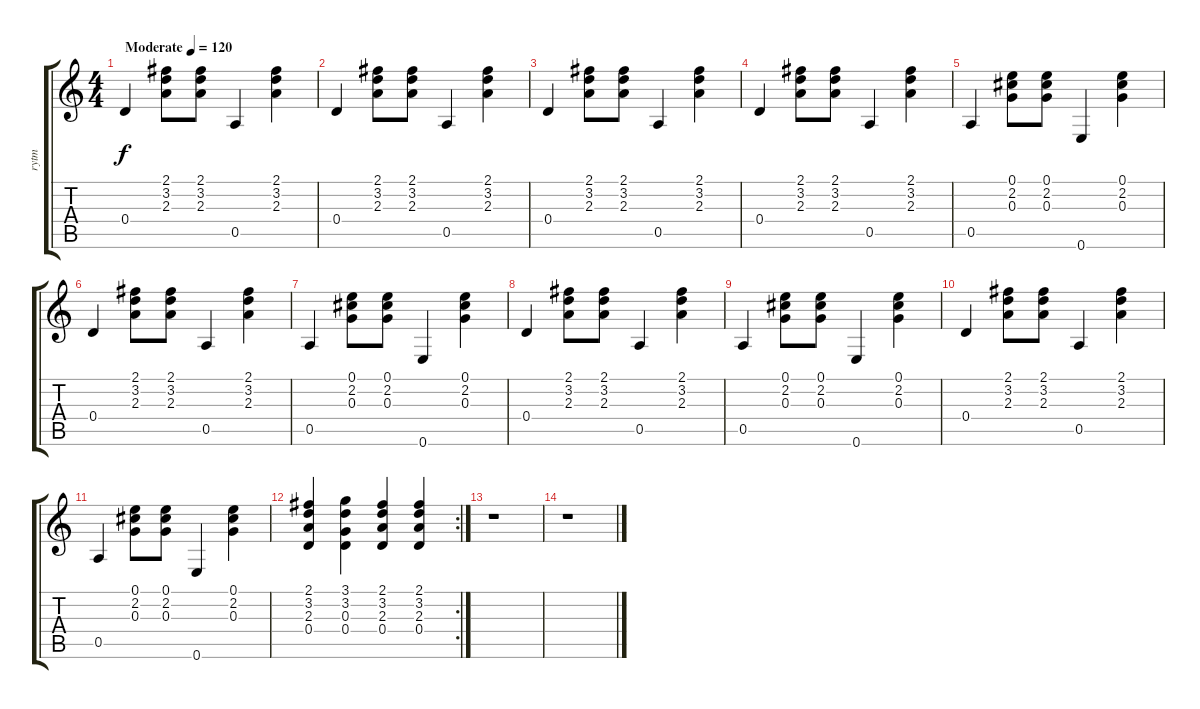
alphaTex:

\track ("rytm" "rytm") {instrument acousticguitarnylon}
\staff {score tabs}
\tuning (E4 B3 G3 D3 A2 E2) {hide}
\ts (4 4)
\tempo (120 "Moderate")
\clef g2
\ks c
0.4.4{dy f instrument acousticguitarnylon} (2.1 3.2 2.3).8 (2.1 3.2 2.3).8 0.5.4 (2.1 3.2 2.3).4 |
0.4.4 (2.1 3.2 2.3).8 (2.1 3.2 2.3).8 0.5.4 (2.1 3.2 2.3).4 |
0.4.4 (2.1 3.2 2.3).8 (2.1 3.2 2.3).8 0.5.4 (2.1 3.2 2.3).4 |
0.4.4 (2.1 3.2 2.3).8 (2.1 3.2 2.3).8 0.5.4 (2.1 3.2 2.3).4 |
0.5.4 (0.1 2.2 0.3).8 (0.1 2.2 0.3).8 0.6.4 (0.1 2.2 0.3).4 |
0.4.4 (2.1 3.2 2.3).8 (2.1 3.2 2.3).8 0.5.4 (2.1 3.2 2.3).4 |
0.5.4 (0.1 2.2 0.3).8 (0.1 2.2 0.3).8 0.6.4 (0.1 2.2 0.3).4 |
0.4.4 (2.1 3.2 2.3).8 (2.1 3.2 2.3).8 0.5.4 (2.1 3.2 2.3).4 |
0.5.4 (0.1 2.2 0.3).8 (0.1 2.2 0.3).8 0.6.4 (0.1 2.2 0.3).4 |
0.4.4 (2.1 3.2 2.3).8 (2.1 3.2 2.3).8 0.5.4 (2.1 3.2 2.3).4 |
0.5.4 (0.1 2.2 0.3).8 (0.1 2.2 0.3).8 0.6.4 (0.1 2.2 0.3).4 |
\rc 2
(2.1 3.2 2.3 0.4).4 (3.1 3.2 0.3 0.4).4 (2.1 3.2 2.3 0.4).4 (2.1 3.2 2.3 0.4).4 |
r.1 |
r.1
